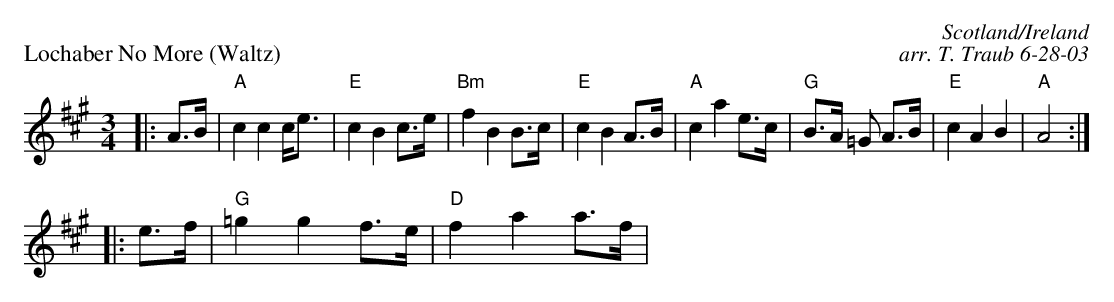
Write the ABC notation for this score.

X:1
P: Lochaber No More (Waltz)
C: Scotland/Ireland
C: arr. T. Traub 6-28-03
M: 3/4
K: A
L: 1/8
|: A>B|"A"c2 c2 c<e|"E"c2 B2 c>e|"Bm"f2 B2 B>c|"E"c2 B2 A>B|"A"c2 a2 e>c|"G"B>A =G A>B|"E"c2 A2 B2|"A"A4 :|
|: e>f|"G"=g2 g2 f>e|"D"f2 a2 a>f|
